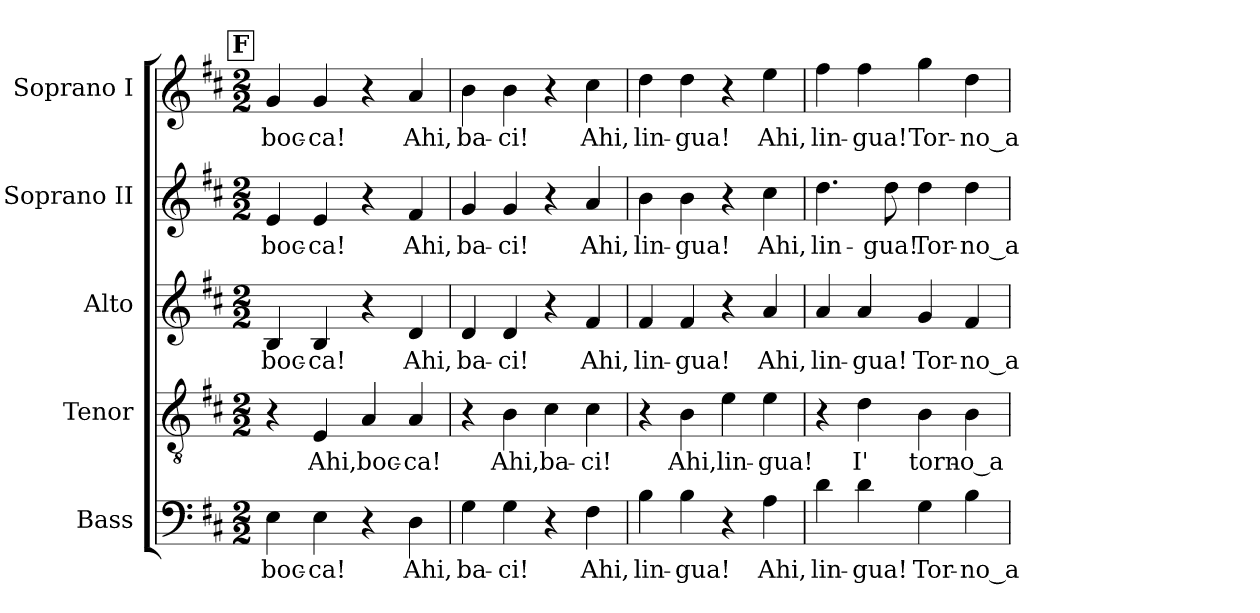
**kern	**text	**kern	**text	**kern	**text	**kern	**text	**kern	**text
*part5	*part5	*part4	*part4	*part3	*part3	*part2	*part2	*part1	*part1
*staff5	*staff5	*staff4	*staff4	*staff3	*staff3	*staff2	*staff2	*staff1	*staff1
*I"Bass	*	*I"Tenor	*	*I"Alto	*	*I"Soprano II	*	*I"Soprano I	*
*I'B.	*	*I'T.	*	*I'A.	*	*I'S. II	*	*I'S. I	*
*clefF4	*	*clefGv2	*	*clefG2	*	*clefG2	*	*clefG2	*
*	*	*ITrd7c12	*	*	*	*	*	*	*
*k[f#c#]	*	*k[f#c#]	*	*k[f#c#]	*	*k[f#c#]	*	*k[f#c#]	*
*D:	*	*D:	*	*D:	*	*D:	*	*D:	*
*M2/2	*	*M2/2	*	*M2/2	*	*M2/2	*	*M2/2	*
!!LO:REH:place=s1:B:color=#000000:enc=box:fs=15.4267:t=F
=73	=73	=73	=73	=73	=73	=73	=73	=73	=73
!	!LO:LY:b:color=#000000	!	!	!	!	!	!	!	!
!	!	!	!	!	!LO:LY:b:color=#000000	!	!	!	!
!	!	!	!	!	!	!	!LO:LY:b:color=#000000	!	!
!	!	!	!	!	!	!	!	!	!LO:LY:b:color=#000000
4Ei\	boc-	4r	.	4Bi/	boc-	4ei/	boc-	4gi/	boc-
!	!LO:LY:b:color=#000000	!	!	!	!	!	!	!	!
!	!	!	!LO:LY:b:color=#000000	!	!	!	!	!	!
!	!	!	!	!	!LO:LY:b:color=#000000	!	!	!	!
!	!	!	!	!	!	!	!LO:LY:b:color=#000000	!	!
!	!	!	!	!	!	!	!	!	!LO:LY:b:color=#000000
4Ei\	-ca!	4EEi/	Ahi,	4Bi/	-ca!	4ei/	-ca!	4gi/	-ca!
!	!	!	!LO:LY:b:color=#000000	!	!	!	!	!	!
4r	.	4AAi/	boc-	4r	.	4r	.	4r	.
!	!LO:LY:b:color=#000000	!	!	!	!	!	!	!	!
!	!	!	!LO:LY:b:color=#000000	!	!	!	!	!	!
!	!	!	!	!	!LO:LY:b:color=#000000	!	!	!	!
!	!	!	!	!	!	!	!LO:LY:b:color=#000000	!	!
!	!	!	!	!	!	!	!	!	!LO:LY:b:color=#000000
4Di\	Ahi,	4AAi/	-ca!	4di/	Ahi,	4f#i/	Ahi,	4ai/	Ahi,
=74	=74	=74	=74	=74	=74	=74	=74	=74	=74
!	!LO:LY:b:color=#000000	!	!	!	!	!	!	!	!
!	!	!	!	!	!LO:LY:b:color=#000000	!	!	!	!
!	!	!	!	!	!	!	!LO:LY:b:color=#000000	!	!
!	!	!	!	!	!	!	!	!	!LO:LY:b:color=#000000
4Gi\	ba-	4r	.	4di/	ba-	4gi/	ba-	4bi\	ba-
!	!LO:LY:b:color=#000000	!	!	!	!	!	!	!	!
!	!	!	!LO:LY:b:color=#000000	!	!	!	!	!	!
!	!	!	!	!	!LO:LY:b:color=#000000	!	!	!	!
!	!	!	!	!	!	!	!LO:LY:b:color=#000000	!	!
!	!	!	!	!	!	!	!	!	!LO:LY:b:color=#000000
4Gi\	-ci!	4BBi\	Ahi,	4di/	-ci!	4gi/	-ci!	4bi\	-ci!
!	!	!	!LO:LY:b:color=#000000	!	!	!	!	!	!
4r	.	4C#i\	ba-	4r	.	4r	.	4r	.
!	!LO:LY:b:color=#000000	!	!	!	!	!	!	!	!
!	!	!	!LO:LY:b:color=#000000	!	!	!	!	!	!
!	!	!	!	!	!LO:LY:b:color=#000000	!	!	!	!
!	!	!	!	!	!	!	!LO:LY:b:color=#000000	!	!
!	!	!	!	!	!	!	!	!	!LO:LY:b:color=#000000
4F#i\	Ahi,	4C#i\	-ci!	4f#i/	Ahi,	4ai/	Ahi,	4cc#i\	Ahi,
=75	=75	=75	=75	=75	=75	=75	=75	=75	=75
!	!LO:LY:b:color=#000000	!	!	!	!	!	!	!	!
!	!	!	!	!	!LO:LY:b:color=#000000	!	!	!	!
!	!	!	!	!	!	!	!LO:LY:b:color=#000000	!	!
!	!	!	!	!	!	!	!	!	!LO:LY:b:color=#000000
4Bi\	lin-	4r	.	4f#i/	lin-	4bi\	lin-	4ddi\	lin-
!	!LO:LY:b:color=#000000	!	!	!	!	!	!	!	!
!	!	!	!LO:LY:b:color=#000000	!	!	!	!	!	!
!	!	!	!	!	!LO:LY:b:color=#000000	!	!	!	!
!	!	!	!	!	!	!	!LO:LY:b:color=#000000	!	!
!	!	!	!	!	!	!	!	!	!LO:LY:b:color=#000000
4Bi\	-gua!	4BBi\	Ahi,	4f#i/	-gua!	4bi\	-gua!	4ddi\	-gua!
!	!	!	!LO:LY:b:color=#000000	!	!	!	!	!	!
4r	.	4Ei\	lin-	4r	.	4r	.	4r	.
!	!LO:LY:b:color=#000000	!	!	!	!	!	!	!	!
!	!	!	!LO:LY:b:color=#000000	!	!	!	!	!	!
!	!	!	!	!	!LO:LY:b:color=#000000	!	!	!	!
!	!	!	!	!	!	!	!LO:LY:b:color=#000000	!	!
!	!	!	!	!	!	!	!	!	!LO:LY:b:color=#000000
4Ai\	Ahi,	4Ei\	-gua!	4ai/	Ahi,	4cc#i\	Ahi,	4eei\	Ahi,
=76	=76	=76	=76	=76	=76	=76	=76	=76	=76
!	!LO:LY:b:color=#000000	!	!	!	!	!	!	!	!
!	!	!	!	!	!LO:LY:b:color=#000000	!	!	!	!
!	!	!	!	!	!	!	!LO:LY:b:color=#000000	!	!
!	!	!	!	!	!	!	!	!	!LO:LY:b:color=#000000
4di\	lin-	4r	.	4ai/	lin-	4.ddi\	lin-	4ff#i\	lin-
!	!LO:LY:b:color=#000000	!	!	!	!	!	!	!	!
!	!	!	!LO:LY:b:color=#000000	!	!	!	!	!	!
!	!	!	!	!	!LO:LY:b:color=#000000	!	!	!	!
!	!	!	!	!	!	!	!	!	!LO:LY:b:color=#000000
4di\	-gua!	4Di\	I'	4ai/	-gua!	.	.	4ff#i\	-gua!
!	!	!	!	!	!	!	!LO:LY:b:color=#000000	!	!
.	.	.	.	.	.	8ddi\	-gua!	.	.
!	!LO:LY:b:color=#000000	!	!	!	!	!	!	!	!
!	!	!	!LO:LY:b:color=#000000	!	!	!	!	!	!
!	!	!	!	!	!LO:LY:b:color=#000000	!	!	!	!
!	!	!	!	!	!	!	!LO:LY:b:color=#000000	!	!
!	!	!	!	!	!	!	!	!	!LO:LY:b:color=#000000
4Gi\	Tor-	4BBi\	torn-	4gi/	Tor-	4ddi\	Tor-	4ggi\	Tor-
!	!LO:LY:b:color=#000000	!	!	!	!	!	!	!	!
!	!	!	!LO:LY:b:color=#000000	!	!	!	!	!	!
!	!	!	!	!	!LO:LY:b:color=#000000	!	!	!	!
!	!	!	!	!	!	!	!LO:LY:b:color=#000000	!	!
!	!	!	!	!	!	!	!	!	!LO:LY:b:color=#000000
4Bi\	-no_a	4BBi\	-o_a	4f#i/	-no_a	4ddi\	-no_a	4ddi\	-no_a
=	=	=	=	=	=	=	=	=	=
*-	*-	*-	*-	*-	*-	*-	*-	*-	*-
